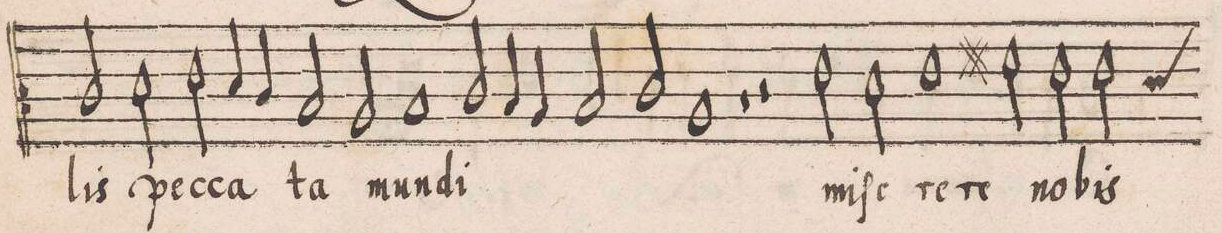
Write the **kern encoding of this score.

**kern	**text
*I"CANTVS	*
*clefC3	*
*k[]	*
*met(C|)	*
*M2/1	*
2c/	-lis
2d\	pec-
2e\	-ca-
4d/	.
4c/	.
=7-	=7-
2B/	-ta
2A/	.
1B/	mun-
=8-	=8-
2c/	-di
4B/	.
4A/	.
2B/	.
2c/	.
=9-	=9-
1A/	.
1r	.
=10-	=10-
2r	.
2e\	mi-
2d\	-ſe-
1e\	-re-
=11-	=11-
2f#X\	-re
2e\	no-
*custos:d	*
2e\	-bis
=12-	=12-
*-	*-
